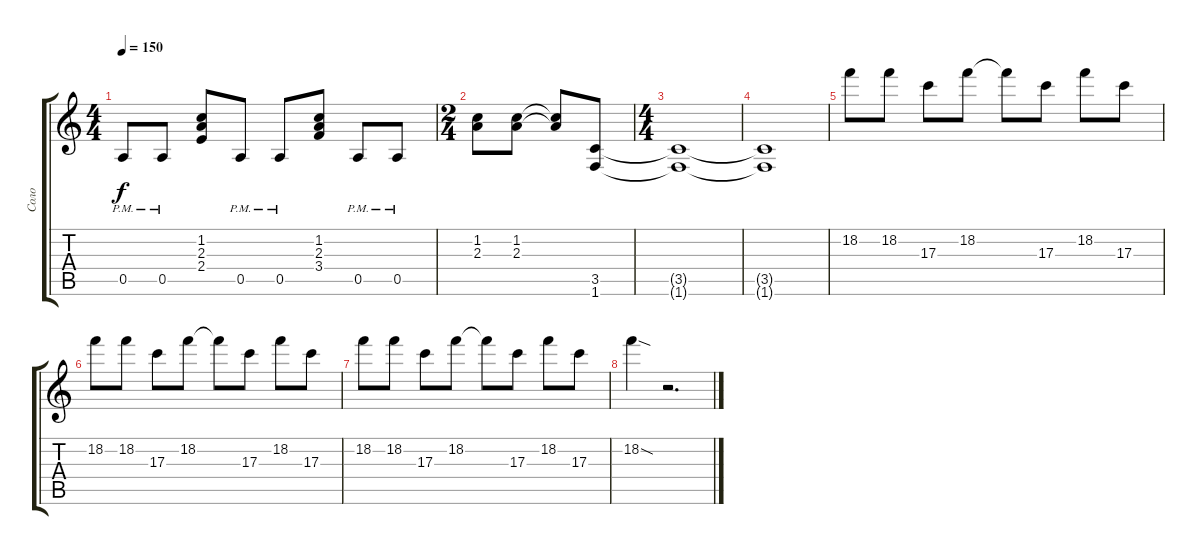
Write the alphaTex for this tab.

\track ("Соло" "Соло") {instrument distortionguitar}
\staff {score tabs}
\tuning (E4 B3 G3 D3 A2 E2) {hide}
\ts (4 4)
\tempo 150
\clef g2
\ks c
0.5{pm}.8{dy f} 0.5{pm}.8 (1.2 2.3 2.4).8 0.5{pm}.8 0.5{pm}.8 (1.2 2.3 3.4).8 0.5{pm}.8 0.5{pm}.8 |
\ts (2 4)
(1.2 2.3).8 (1.2 2.3).8 (1.2{t} 2.3{t}).8 (3.5 1.6).8 |
\ts (4 4)
(3.5{t} 1.6{t}).1 |
(3.5{t} 1.6{t}).1 |
18.2.8 18.2.8 17.3.8 18.2.8 18.2{t}.8 17.3.8 18.2.8 17.3.8 |
18.2.8 18.2.8 17.3.8 18.2.8 18.2{t}.8 17.3.8 18.2.8 17.3.8 |
18.2.8 18.2.8 17.3.8 18.2.8 18.2{t}.8 17.3.8 18.2.8 17.3.8 |
18.2{sod}.4 r.2{d}
